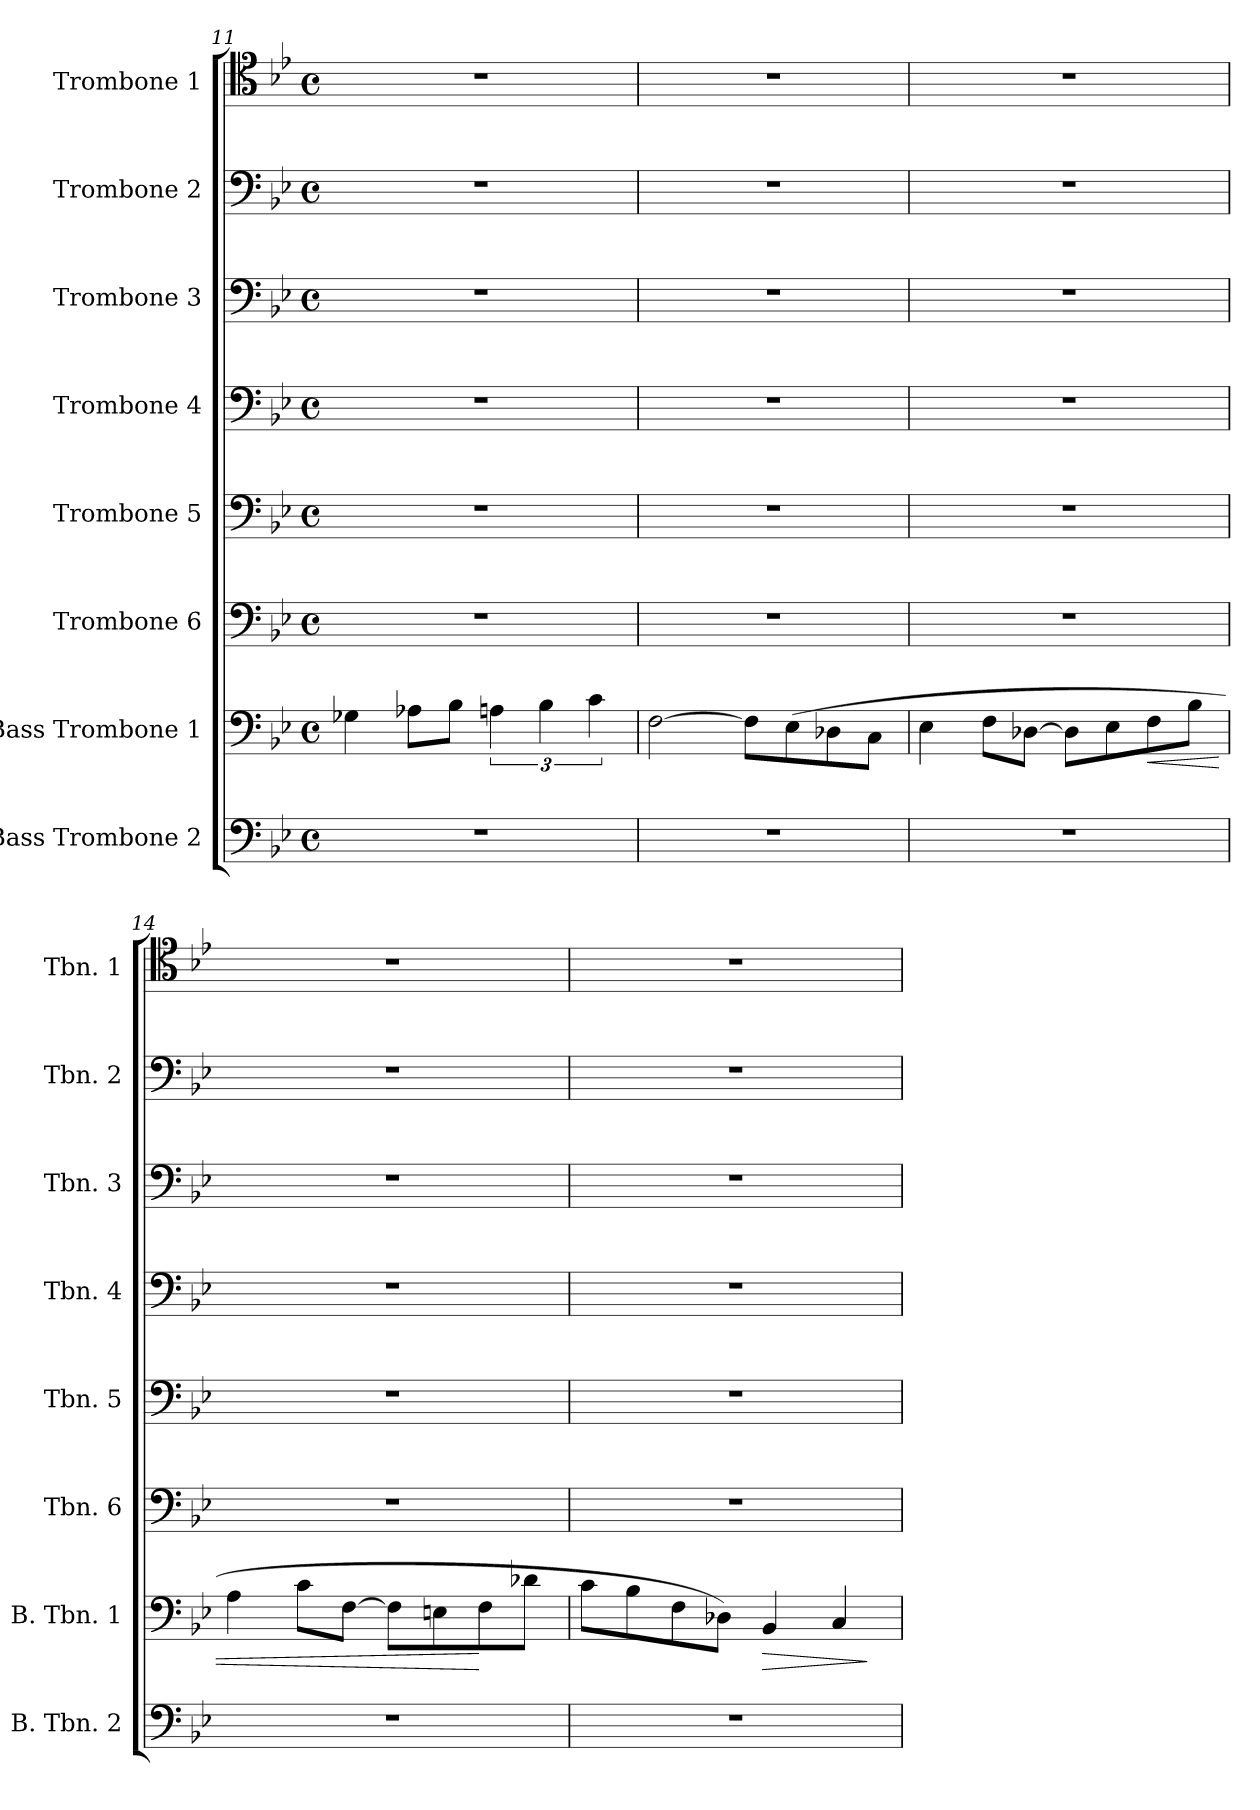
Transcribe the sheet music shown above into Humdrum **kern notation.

**kern	**kern	**dynam	**kern	**kern	**kern	**kern	**kern	**kern
*part8	*part7	*part7	*part6	*part5	*part4	*part3	*part2	*part1
*staff8	*staff7	*staff7	*staff6	*staff5	*staff4	*staff3	*staff2	*staff1
*I"Bass Trombone 2	*I"Bass Trombone 1	*	*I"Trombone 6	*I"Trombone 5	*I"Trombone 4	*I"Trombone 3	*I"Trombone 2	*I"Trombone 1
*I'B. Tbn. 2	*I'B. Tbn. 1	*	*I'Tbn. 6	*I'Tbn. 5	*I'Tbn. 4	*I'Tbn. 3	*I'Tbn. 2	*I'Tbn. 1
*clefF4	*clefF4	*	*clefF4	*clefF4	*clefF4	*clefF4	*clefF4	*clefC4
*k[b-e-]	*k[b-e-]	*	*k[b-e-]	*k[b-e-]	*k[b-e-]	*k[b-e-]	*k[b-e-]	*k[b-e-]
*M4/4	*M4/4	*	*M4/4	*M4/4	*M4/4	*M4/4	*M4/4	*M4/4
*met(c)	*met(c)	*	*met(c)	*met(c)	*met(c)	*met(c)	*met(c)	*met(c)
=11	=11	=11	=11	=11	=11	=11	=11	=11
1r	4G-X\	.	1r	1r	1r	1r	1r	1r
.	8A-X\L	.	.	.	.	.	.	.
.	8B-\J	.	.	.	.	.	.	.
.	6An\	.	.	.	.	.	.	.
.	6B-\	.	.	.	.	.	.	.
.	6c\	.	.	.	.	.	.	.
=12	=12	=12	=12	=12	=12	=12	=12	=12
1r	[2F\	.	1r	1r	1r	1r	1r	1r
.	8F\L]	.	.	.	.	.	.	.
.	(>8E-\	.	.	.	.	.	.	.
.	8D-X\	.	.	.	.	.	.	.
.	8C\J	.	.	.	.	.	.	.
=13	=13	=13	=13	=13	=13	=13	=13	=13
1r	4E-\	.	1r	1r	1r	1r	1r	1r
.	8F\L	.	.	.	.	.	.	.
.	[8D-X\J	.	.	.	.	.	.	.
.	8D-\L]	.	.	.	.	.	.	.
.	8E-\	.	.	.	.	.	.	.
!	!	!LO:HP:b	!	!	!	!	!	!
.	8F\	<	.	.	.	.	.	.
.	8B-\J	.	.	.	.	.	.	.
!!LO:PB:g=z
=14	=14	=14	=14	=14	=14	=14	=14	=14
1r	4A\	.	1r	1r	1r	1r	1r	1r
.	8c\L	.	.	.	.	.	.	.
.	[8F\J	.	.	.	.	.	.	.
.	8F\L]	.	.	.	.	.	.	.
.	8En\	.	.	.	.	.	.	.
.	8F\	[	.	.	.	.	.	.
.	8d-X\J	.	.	.	.	.	.	.
=15	=15	=15	=15	=15	=15	=15	=15	=15
1r	8c\L	.	1r	1r	1r	1r	1r	1r
.	8B-\	.	.	.	.	.	.	.
.	8F\	.	.	.	.	.	.	.
.	8D-X\J)	.	.	.	.	.	.	.
!	!	!LO:HP:b	!	!	!	!	!	!
.	4BB-/	>	.	.	.	.	.	.
.	4C/	.	.	.	.	.	.	.
.	.	]	.	.	.	.	.	.
=	=	=	=	=	=	=	=	=
*-	*-	*-	*-	*-	*-	*-	*-	*-
